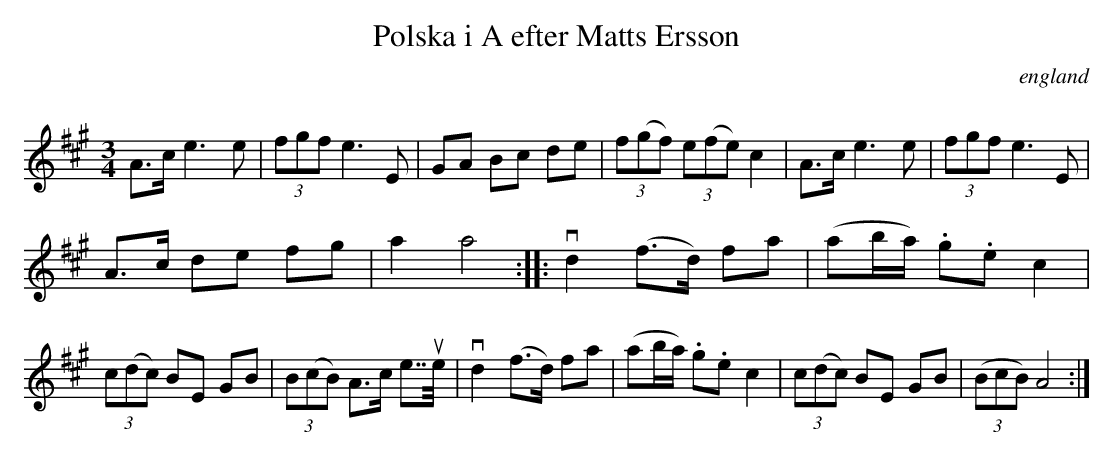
X:1
T:Polska i A efter Matts Ersson
O:england
Q:150
M:3/4
L:1/8
K:A
A>c e3 e | (3fgf e3 E |\
GA Bc de | (3f(gf) (3e(fe) c2 |\
A>c e3e | (3fgf e3 E |
A>c de fg|a2 a4::\
vd2 (f>d) fa | (ab/a/) .g.e c2 |
(3c(dc) BE GB | (3B(cB) A>c e>>ue |\
vd2 (f>d) fa | (ab/a/) .g.e c2 |\
(3c(dc) BE GB | ((3BcB) A4:|
